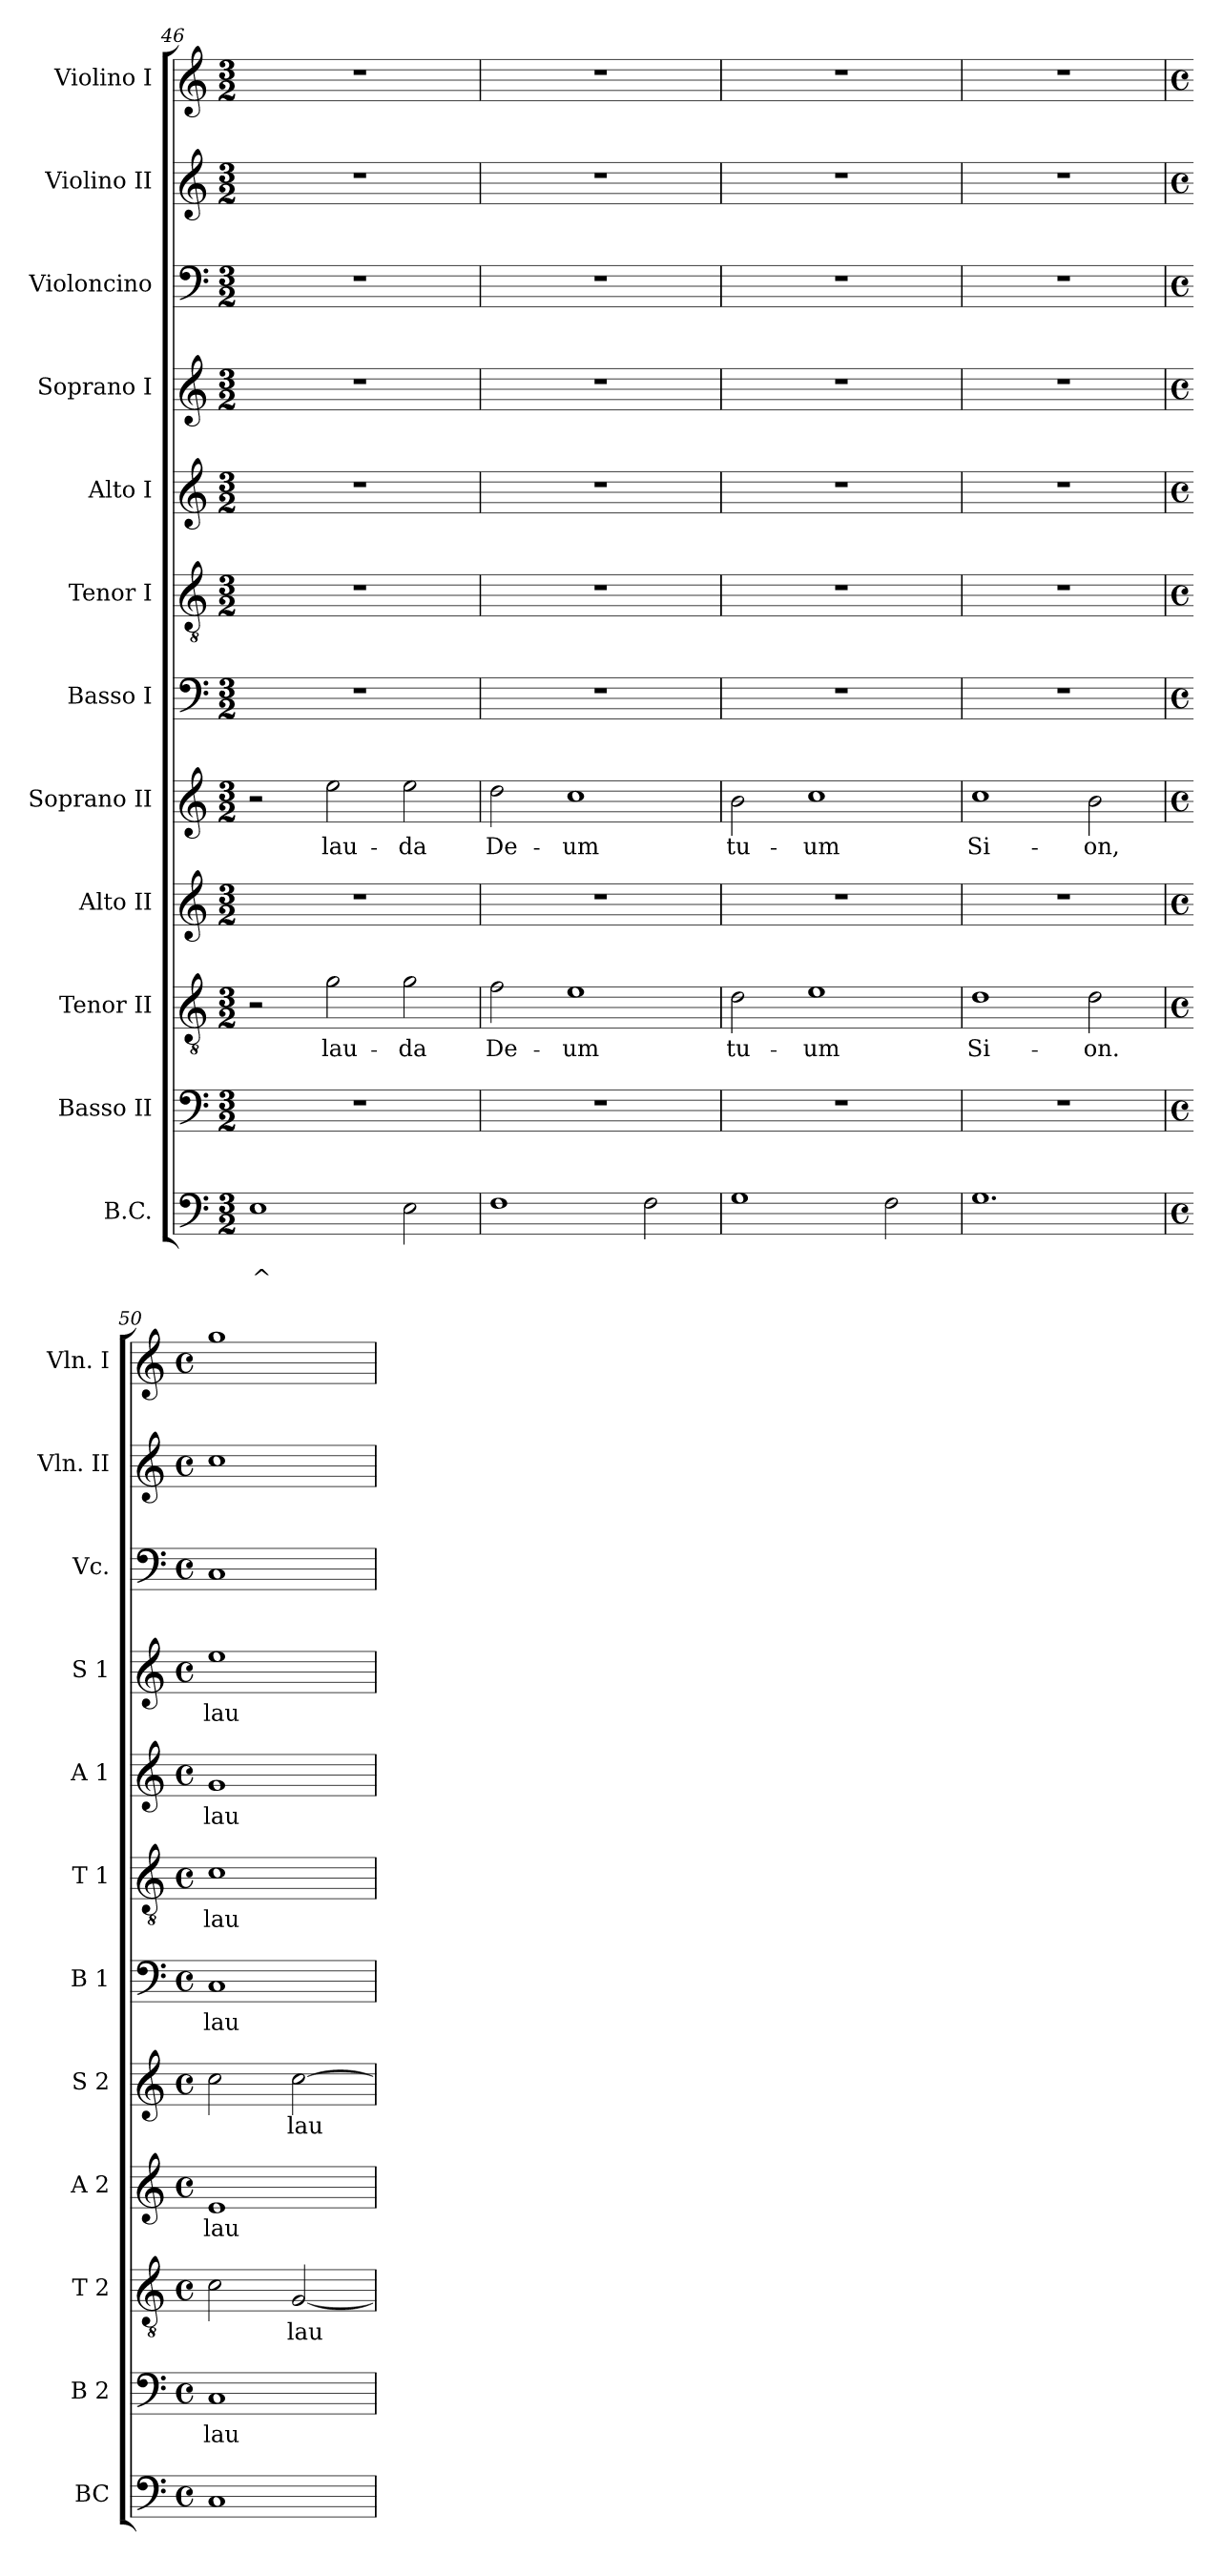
**kern	**text	**text	**kern	**text	**kern	**text	**kern	**text	**kern	**text	**kern	**text	**kern	**text	**kern	**text	**kern	**text	**kern	**kern	**kern
*part12	*part12	*part12	*part11	*part11	*part10	*part10	*part9	*part9	*part8	*part8	*part7	*part7	*part6	*part6	*part5	*part5	*part4	*part4	*part3	*part2	*part1
*staff12	*staff12	*staff12	*staff11	*staff11	*staff10	*staff10	*staff9	*staff9	*staff8	*staff8	*staff7	*staff7	*staff6	*staff6	*staff5	*staff5	*staff4	*staff4	*staff3	*staff2	*staff1
*I"B.C.	*	*	*I"Basso II	*	*I"Tenor II	*	*I"Alto II	*	*I"Soprano II	*	*I"Basso I	*	*I"Tenor I	*	*I"Alto I	*	*I"Soprano I	*	*I"Violoncino	*I"Violino II	*I"Violino I
*I'BC	*	*	*I'B 2	*	*I'T 2	*	*I'A 2	*	*I'S 2	*	*I'B 1	*	*I'T 1	*	*I'A 1	*	*I'S 1	*	*I'Vc.	*I'Vln. II	*I'Vln. I
*clefF4	*	*	*clefF4	*	*clefGv2	*	*clefG2	*	*clefG2	*	*clefF4	*	*clefGv2	*	*clefG2	*	*clefG2	*	*clefF4	*clefG2	*clefG2
*k[]	*	*	*k[]	*	*k[]	*	*k[]	*	*k[]	*	*k[]	*	*k[]	*	*k[]	*	*k[]	*	*k[]	*k[]	*k[]
*C:	*	*	*C:	*	*C:	*	*C:	*	*C:	*	*C:	*	*C:	*	*C:	*	*C:	*	*C:	*C:	*C:
*M3/2	*	*	*M3/2	*	*M3/2	*	*M3/2	*	*M3/2	*	*M3/2	*	*M3/2	*	*M3/2	*	*M3/2	*	*M3/2	*M3/2	*M3/2
=46	=46	=46	=46	=46	=46	=46	=46	=46	=46	=46	=46	=46	=46	=46	=46	=46	=46	=46	=46	=46	=46
!	!	!LO:LY:b	!	!	!	!	!	!	!	!	!	!	!	!	!	!	!	!	!	!	!
1E	.	^	1.r	.	2r	.	1.r	.	2r	.	1.r	.	1.r	.	1.r	.	1.r	.	1.r	1.r	1.r
!	!	!	!	!	!	!LO:LY:b	!	!	!	!LO:LY:b	!	!	!	!	!	!	!	!	!	!	!
.	.	.	.	.	2g\	lau-	.	.	2ee\	lau-	.	.	.	.	.	.	.	.	.	.	.
!	!	!	!	!	!	!LO:LY:b	!	!	!	!LO:LY:b	!	!	!	!	!	!	!	!	!	!	!
2E\	.	.	.	.	2g\	-da	.	.	2ee\	-da	.	.	.	.	.	.	.	.	.	.	.
=47	=47	=47	=47	=47	=47	=47	=47	=47	=47	=47	=47	=47	=47	=47	=47	=47	=47	=47	=47	=47	=47
!	!	!	!	!	!	!LO:LY:b	!	!	!	!LO:LY:b	!	!	!	!	!	!	!	!	!	!	!
1F	.	.	1.r	.	2f\	De-	1.r	.	2dd\	De-	1.r	.	1.r	.	1.r	.	1.r	.	1.r	1.r	1.r
!	!	!	!	!	!	!LO:LY:b	!	!	!	!LO:LY:b	!	!	!	!	!	!	!	!	!	!	!
.	.	.	.	.	1e	-um	.	.	1cc	-um	.	.	.	.	.	.	.	.	.	.	.
2F\	.	.	.	.	.	.	.	.	.	.	.	.	.	.	.	.	.	.	.	.	.
=48	=48	=48	=48	=48	=48	=48	=48	=48	=48	=48	=48	=48	=48	=48	=48	=48	=48	=48	=48	=48	=48
!	!	!	!	!	!	!LO:LY:b	!	!	!	!LO:LY:b	!	!	!	!	!	!	!	!	!	!	!
1G	.	.	1.r	.	2d\	tu-	1.r	.	2b\	tu-	1.r	.	1.r	.	1.r	.	1.r	.	1.r	1.r	1.r
!	!	!	!	!	!	!LO:LY:b	!	!	!	!LO:LY:b	!	!	!	!	!	!	!	!	!	!	!
.	.	.	.	.	1e	-um	.	.	1cc	-um	.	.	.	.	.	.	.	.	.	.	.
2F\	.	.	.	.	.	.	.	.	.	.	.	.	.	.	.	.	.	.	.	.	.
=49	=49	=49	=49	=49	=49	=49	=49	=49	=49	=49	=49	=49	=49	=49	=49	=49	=49	=49	=49	=49	=49
!	!	!	!	!	!	!LO:LY:b	!	!	!	!LO:LY:b	!	!	!	!	!	!	!	!	!	!	!
1.G	.	.	1.r	.	1d	Si-	1.r	.	1cc	Si-	1.r	.	1.r	.	1.r	.	1.r	.	1.r	1.r	1.r
!	!	!	!	!	!	!LO:LY:b	!	!	!	!LO:LY:b	!	!	!	!	!	!	!	!	!	!	!
.	.	.	.	.	2d\	-on.	.	.	2b\	-on,	.	.	.	.	.	.	.	.	.	.	.
=50	=50	=50	=50	=50	=50	=50	=50	=50	=50	=50	=50	=50	=50	=50	=50	=50	=50	=50	=50	=50	=50
*M4/4	*	*	*M4/4	*	*M4/4	*	*M4/4	*	*M4/4	*	*M4/4	*	*M4/4	*	*M4/4	*	*M4/4	*	*M4/4	*M4/4	*M4/4
*met(c)	*	*	*met(c)	*	*met(c)	*	*met(c)	*	*met(c)	*	*met(c)	*	*met(c)	*	*met(c)	*	*met(c)	*	*met(c)	*met(c)	*met(c)
!	!	!	!	!LO:LY:b	!	!	!	!LO:LY:b	!	!	!	!LO:LY:b	!	!LO:LY:b	!	!LO:LY:b	!	!LO:LY:b	!	!	!
1C	.	.	1C	lau-	2c\	.	1e	lau-	2cc\	.	1C	lau-	1c	lau-	1g	lau-	1ee	lau-	1C	1cc	1gg
!	!	!	!	!	!	!LO:LY:b	!	!	!	!LO:LY:b	!	!	!	!	!	!	!	!	!	!	!
.	.	.	.	.	[2G/	lau-	.	.	[2cc\	lau-	.	.	.	.	.	.	.	.	.	.	.
=	=	=	=	=	=	=	=	=	=	=	=	=	=	=	=	=	=	=	=	=	=
*-	*-	*-	*-	*-	*-	*-	*-	*-	*-	*-	*-	*-	*-	*-	*-	*-	*-	*-	*-	*-	*-
